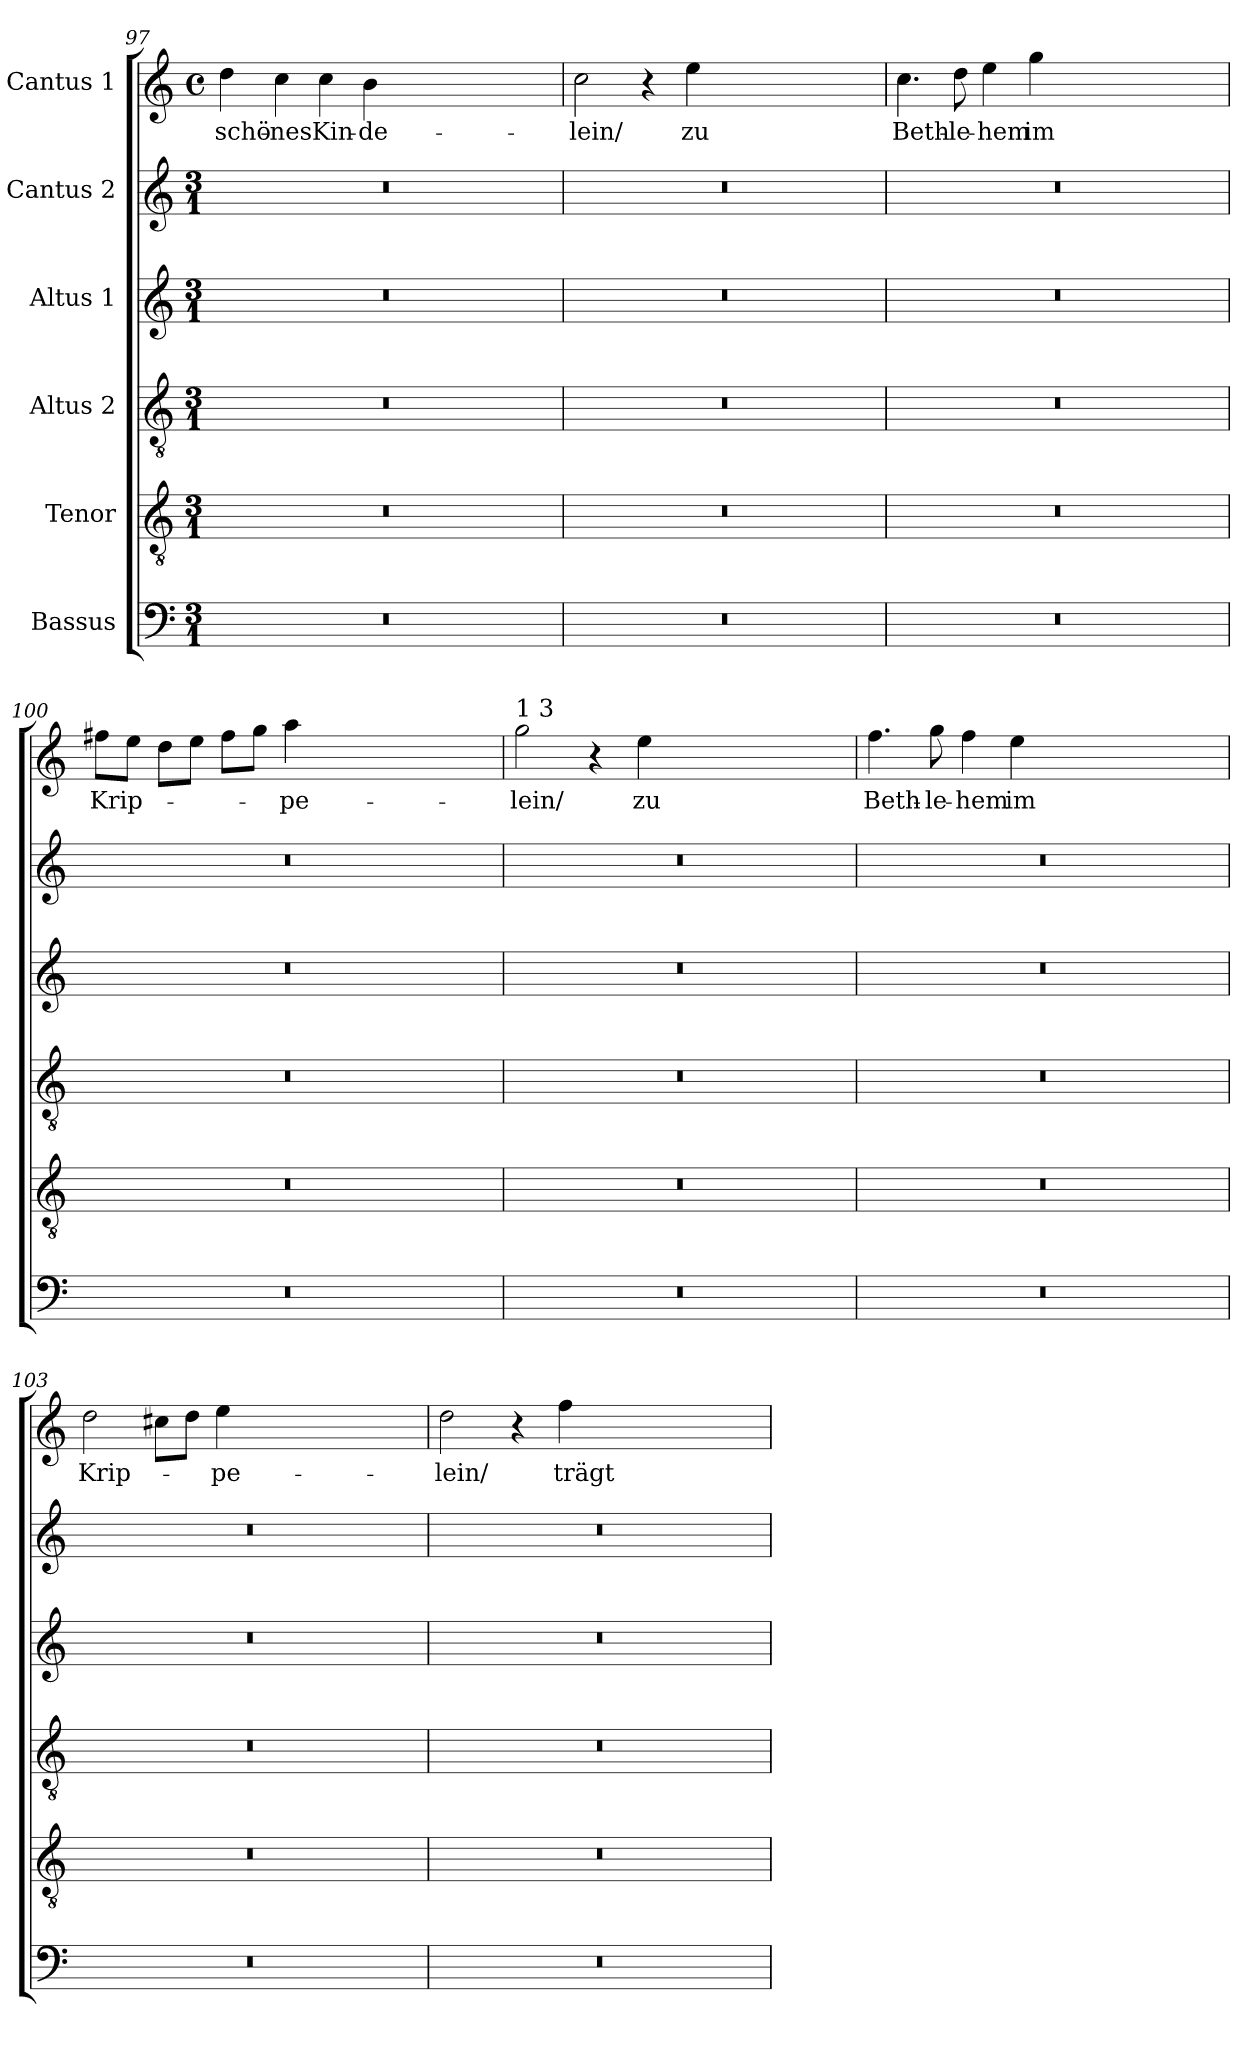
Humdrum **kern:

**kern	**kern	**kern	**kern	**kern	**kern	**text
*part6	*part5	*part4	*part3	*part2	*part1	*part1
*staff6	*staff5	*staff4	*staff3	*staff2	*staff1	*staff1
*I"Bassus	*I"Tenor	*I"Altus 2	*I"Altus 1	*I"Cantus 2	*I"Cantus 1	*
*clefF4	*clefGv2	*clefGv2	*clefG2	*clefG2	*clefG2	*
*M3/1	*M3/1	*M3/1	*M3/1	*M3/1	*M4/4	*
*	*	*	*	*	*met(c)	*
=97	=97	=97	=97	=97	=97	=97
!	!	!	!	!	!	!LO:LY:b:cj
0.r	0.r	0.r	0.r	0.r	4dd\	-schö-
!	!	!	!	!	!	!LO:LY:b:rj
.	.	.	.	.	4cc\	-nes
!	!	!	!	!	!	!LO:LY:b:cj
.	.	.	.	.	4cc\	Kin-
!	!	!	!	!	!	!LO:LY:b:cj
.	.	.	.	.	4b\	-de-
.	.	.	.	.	0ryy	.
=98	=98	=98	=98	=98	=98	=98
!	!	!	!	!	!	!LO:LY:b:cj
0.r	0.r	0.r	0.r	0.r	2cc\	-lein/
.	.	.	.	.	4r	.
!	!	!	!	!	!	!LO:LY:b:cj
.	.	.	.	.	4ee\	zu
.	.	.	.	.	0ryy	.
=99	=99	=99	=99	=99	=99	=99
!	!	!	!	!	!	!LO:LY:b:cj
0.r	0.r	0.r	0.r	0.r	4.cc\	Beth-
!	!	!	!	!	!	!LO:LY:b
.	.	.	.	.	8dd\	-le-
!	!	!	!	!	!	!LO:LY:b:cj
.	.	.	.	.	4ee\	-hem
!	!	!	!	!	!	!LO:LY:b:cj
.	.	.	.	.	4gg\	im
.	.	.	.	.	0ryy	.
=100	=100	=100	=100	=100	=100	=100
!	!	!	!	!	!	!LO:LY:b:cj
0.r	0.r	0.r	0.r	0.r	8ff#X\L	Krip-
.	.	.	.	.	8ee\J	.
.	.	.	.	.	8dd\L	.
.	.	.	.	.	8ee\J	.
.	.	.	.	.	8ff#\L	.
.	.	.	.	.	8gg\J	.
!	!	!	!	!	!	!LO:LY:b:cj
.	.	.	.	.	4aa\	-pe-
.	.	.	.	.	0ryy	.
!!LO:LB:g=z
=101	=101	=101	=101	=101	=101	=101
!	!	!	!	!	!LO:TX:a:t=1 3	!
!	!	!	!	!	!	!LO:LY:b:cj
0.r	0.r	0.r	0.r	0.r	2gg\	-lein/
.	.	.	.	.	4r	.
!	!	!	!	!	!	!LO:LY:b:cj
.	.	.	.	.	4ee\	zu
.	.	.	.	.	0ryy	.
=102	=102	=102	=102	=102	=102	=102
!	!	!	!	!	!	!LO:LY:b:cj
0.r	0.r	0.r	0.r	0.r	4.ff\	Beth-
!	!	!	!	!	!	!LO:LY:b
.	.	.	.	.	8gg\	-le-
!	!	!	!	!	!	!LO:LY:b:cj
.	.	.	.	.	4ff\	-hem
!	!	!	!	!	!	!LO:LY:b:cj
.	.	.	.	.	4ee\	im
.	.	.	.	.	0ryy	.
=103	=103	=103	=103	=103	=103	=103
!	!	!	!	!	!	!LO:LY:b:cj
0.r	0.r	0.r	0.r	0.r	2dd\	Krip-
.	.	.	.	.	8cc#X\L	.
.	.	.	.	.	8dd\J	.
!	!	!	!	!	!	!LO:LY:b:cj
.	.	.	.	.	4ee\	-pe-
.	.	.	.	.	0ryy	.
=104	=104	=104	=104	=104	=104	=104
!	!	!	!	!	!	!LO:LY:b:cj
0.r	0.r	0.r	0.r	0.r	2dd\	-lein/
.	.	.	.	.	4r	.
!	!	!	!	!	!	!LO:LY:b:cj
.	.	.	.	.	4ff\	trägt
.	.	.	.	.	0ryy	.
=	=	=	=	=	=	=
*-	*-	*-	*-	*-	*-	*-
